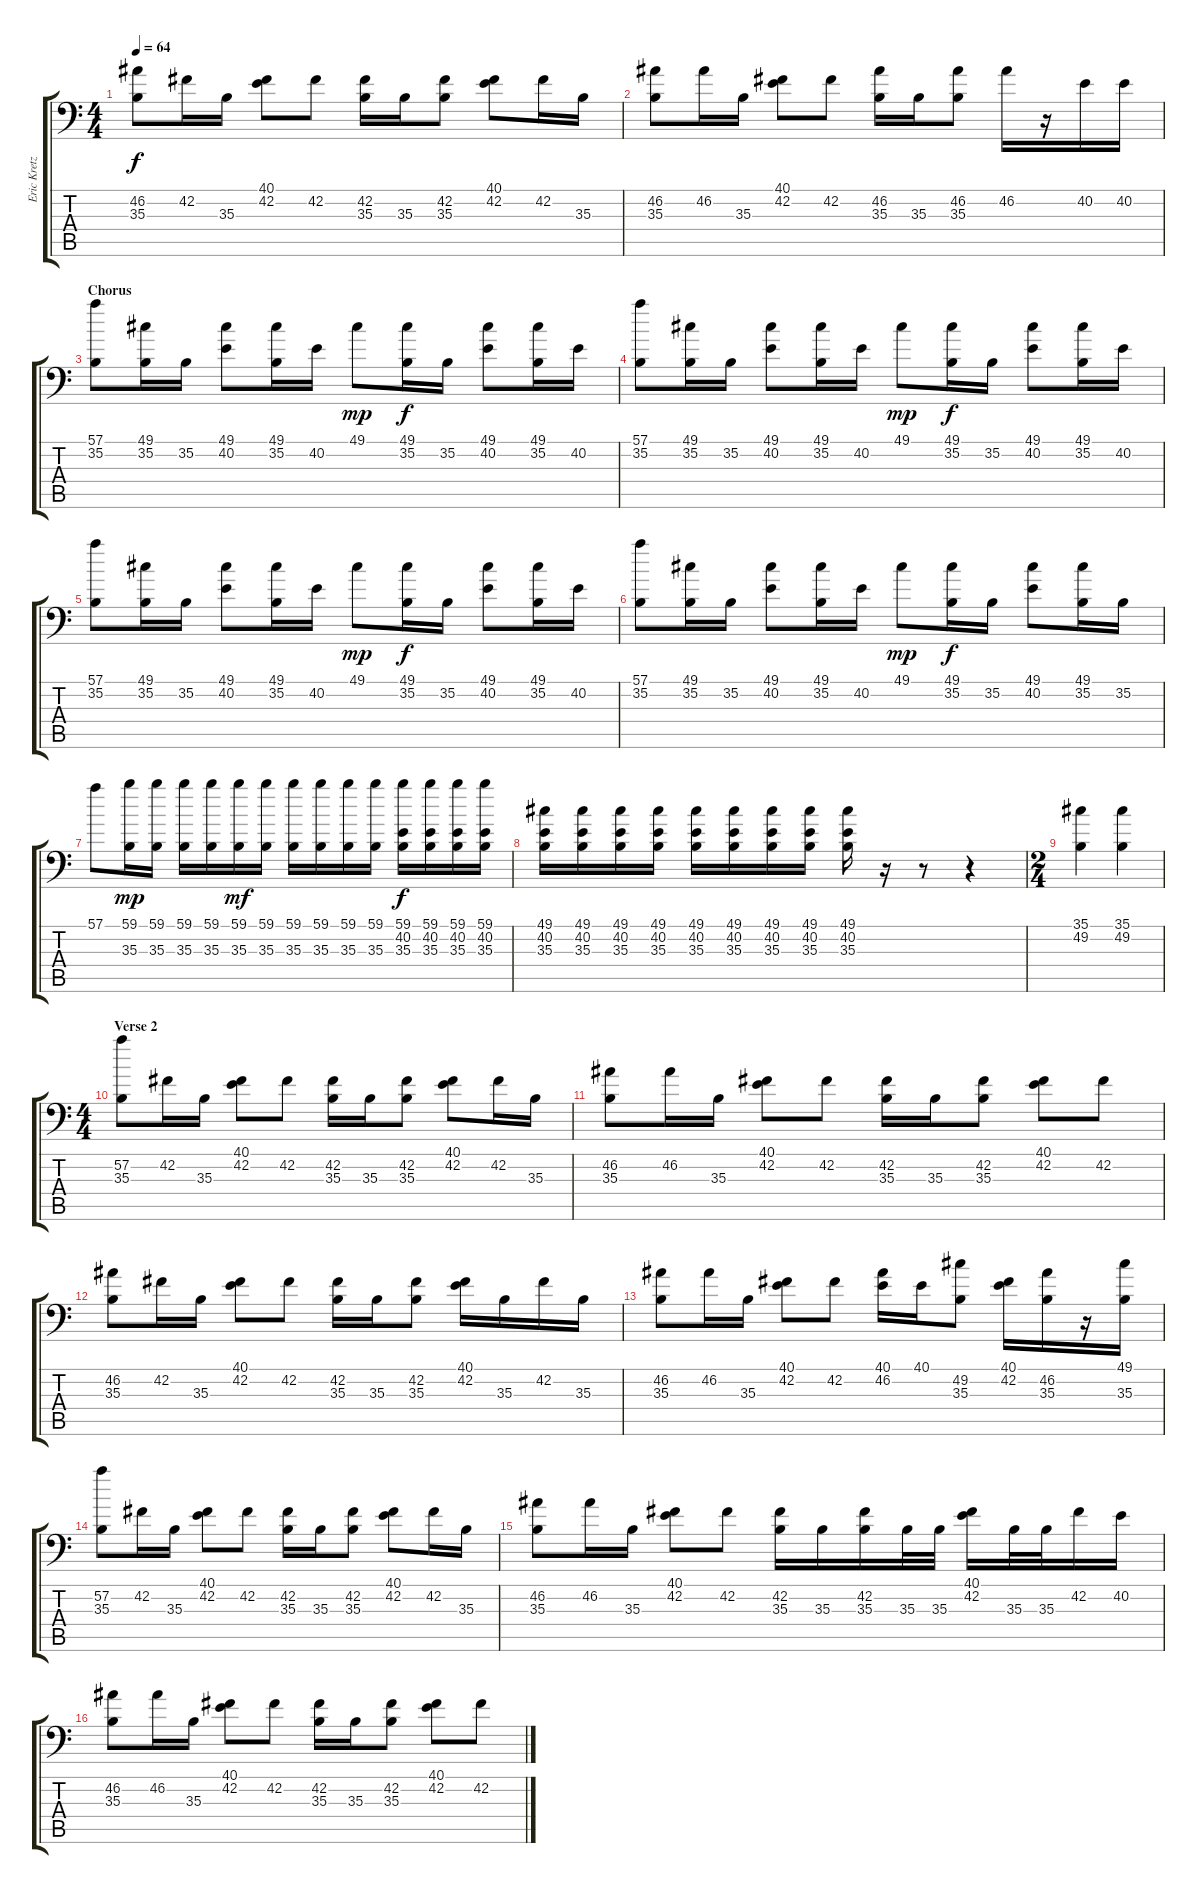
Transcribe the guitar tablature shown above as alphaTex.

\track ("Eric Kretz - Drums" "Eric Kretz") {instrument acousticgrandpiano}
\staff {score tabs}
\tuning (C-1 C-1 C-1 C-1 C-1 C-1) {hide}
\ts (4 4)
\tempo 64
\clef f4
\ks c
(46.2 35.3).8{dy f} 42.2.16 35.3.16 (40.1 42.2).8 42.2.8 (42.2 35.3).16 35.3.16 (42.2 35.3).8 (40.1 42.2).8 42.2.16 35.3.16 |
(46.2 35.3).8 46.2.16 35.3.16 (40.1 42.2).8 42.2.8 (46.2 35.3).16 35.3.16 (46.2 35.3).8 46.2.16 r.16 40.2.16 40.2.16 |
\section ("" "Chorus")
(57.1 35.2).8 (49.1 35.2).16 35.2.16 (49.1 40.2).8 (49.1 35.2).16 40.2.16 49.1.8{dy mp} (49.1 35.2).16{dy f} 35.2.16 (49.1 40.2).8 (49.1 35.2).16 40.2.16 |
(57.1 35.2).8 (49.1 35.2).16 35.2.16 (49.1 40.2).8 (49.1 35.2).16 40.2.16 49.1.8{dy mp} (49.1 35.2).16{dy f} 35.2.16 (49.1 40.2).8 (49.1 35.2).16 40.2.16 |
(57.1 35.2).8 (49.1 35.2).16 35.2.16 (49.1 40.2).8 (49.1 35.2).16 40.2.16 49.1.8{dy mp} (49.1 35.2).16{dy f} 35.2.16 (49.1 40.2).8 (49.1 35.2).16 40.2.16 |
(57.1 35.2).8 (49.1 35.2).16 35.2.16 (49.1 40.2).8 (49.1 35.2).16 40.2.16 49.1.8{dy mp} (49.1 35.2).16{dy f} 35.2.16 (49.1 40.2).8 (49.1 35.2).16 35.2.16 |
57.1.8 (59.1 35.3).16{dy mp} (59.1 35.3).16 (59.1 35.3).16 (59.1 35.3).16 (59.1 35.3).16{dy mf} (59.1 35.3).16 (59.1 35.3).16 (59.1 35.3).16 (59.1 35.3).16 (59.1 35.3).16 (59.1 40.2 35.3).16{dy f} (59.1 40.2 35.3).16 (59.1 40.2 35.3).16 (59.1 40.2 35.3).16 |
(49.1 40.2 35.3).16 (49.1 40.2 35.3).16 (49.1 40.2 35.3).16 (49.1 40.2 35.3).16 (49.1 40.2 35.3).16 (49.1 40.2 35.3).16 (49.1 40.2 35.3).16 (49.1 40.2 35.3).16 (49.1 40.2 35.3).16 r.16 r.8 r.4 |
\ts (2 4)
(35.1 49.2).4 (35.1 49.2).4 |
\ts (4 4)
\section ("" "Verse 2")
(57.2 35.3).8 42.2.16 35.3.16 (40.1 42.2).8 42.2.8 (42.2 35.3).16 35.3.16 (42.2 35.3).8 (40.1 42.2).8 42.2.16 35.3.16 |
(46.2 35.3).8 46.2.16 35.3.16 (40.1 42.2).8 42.2.8 (42.2 35.3).16 35.3.16 (42.2 35.3).8 (40.1 42.2).8 42.2.8 |
(46.2 35.3).8 42.2.16 35.3.16 (40.1 42.2).8 42.2.8 (42.2 35.3).16 35.3.16 (42.2 35.3).8 (40.1 42.2).16 35.3.16 42.2.16 35.3.16 |
(46.2 35.3).8 46.2.16 35.3.16 (40.1 42.2).8 42.2.8 (40.1 46.2).16 40.1.16 (49.2 35.3).8 (40.1 42.2).16 (46.2 35.3).16 r.16 (49.1 35.3).16 |
(57.2 35.3).8 42.2.16 35.3.16 (40.1 42.2).8 42.2.8 (42.2 35.3).16 35.3.16 (42.2 35.3).8 (40.1 42.2).8 42.2.16 35.3.16 |
(46.2 35.3).8 46.2.16 35.3.16 (40.1 42.2).8 42.2.8 (42.2 35.3).16 35.3.16 (42.2 35.3).16 35.3.32 35.3.32 (40.1 42.2).16 35.3.32 35.3.32 42.2.16 40.2.16 |
(46.2 35.3).8 46.2.16 35.3.16 (40.1 42.2).8 42.2.8 (42.2 35.3).16 35.3.16 (42.2 35.3).8 (40.1 42.2).8 42.2.8
